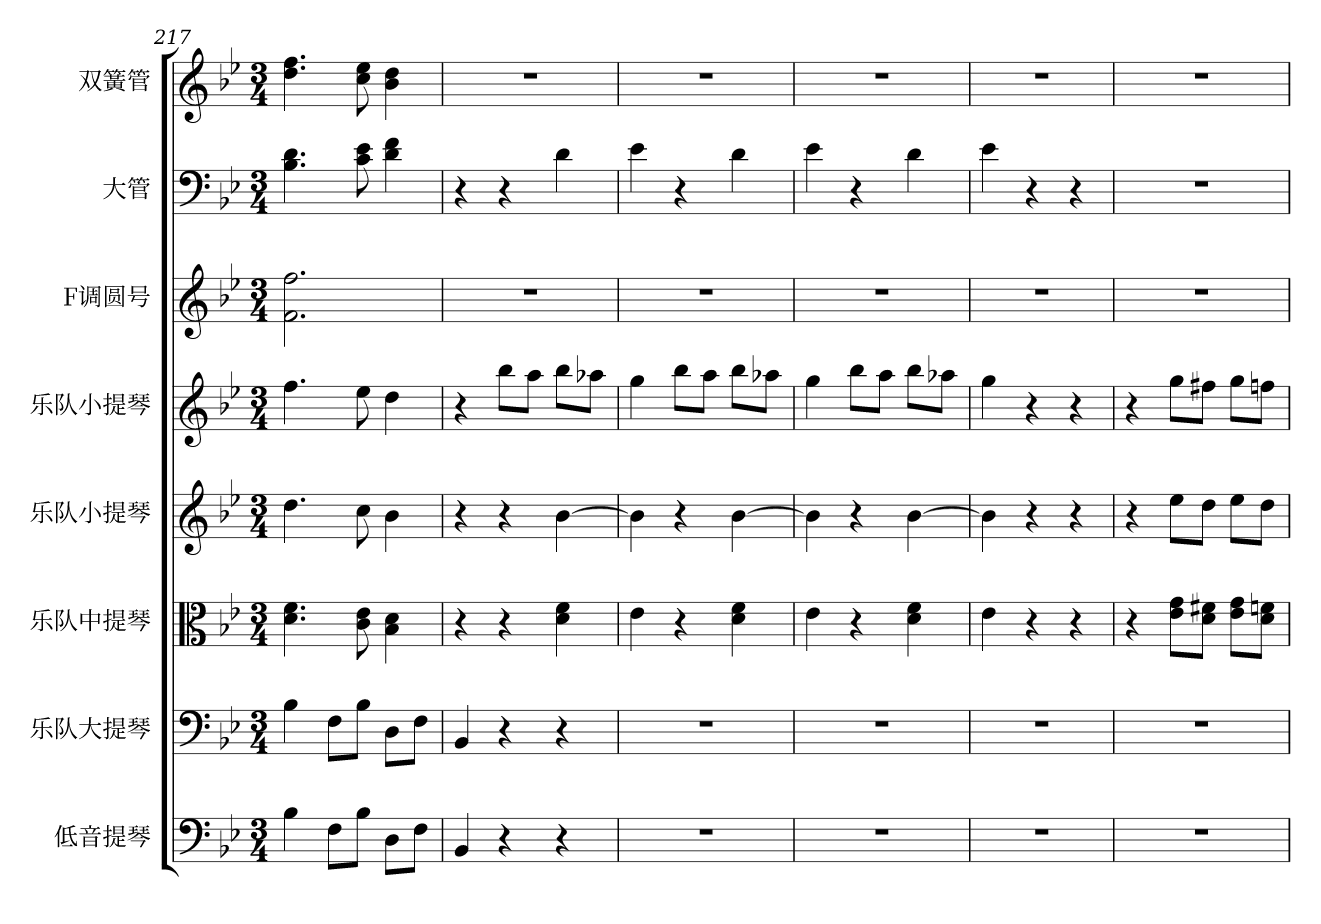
**kern	**kern	**kern	**kern	**kern	**kern	**kern	**kern
*part8	*part7	*part6	*part5	*part4	*part3	*part2	*part1
*staff8	*staff7	*staff6	*staff5	*staff4	*staff3	*staff2	*staff1
*I"低音提琴	*I"乐队大提琴	*I"乐队中提琴	*I"乐队小提琴	*I"乐队小提琴	*I"F调圆号	*I"大管	*I"双簧管
*clefF4	*clefF4	*clefC3	*clefG2	*clefG2	*clefG2	*clefF4	*clefG2
*ITrd7c12	*	*	*	*	*ITrd4c7	*	*
*k[b-e-]	*k[b-e-]	*k[b-e-]	*k[b-e-]	*k[b-e-]	*k[b-e-a-]	*k[b-e-]	*k[b-e-]
*M3/4	*M3/4	*M3/4	*M3/4	*M3/4	*M3/4	*M3/4	*M3/4
=217	=217	=217	=217	=217	=217	=217	=217
4BB-\	4B-\	4.d\ 4.f\	4.dd\	4.ff\	2.B-\ 2.b-\	4.B-\ 4.d\	4.dd\ 4.ff\
8FF\L	8F\L	.	.	.	.	.	.
8BB-\J	8B-\J	8c\ 8e-\	8cc\	8ee-\	.	8c\ 8e-\	8cc\ 8ee-\
8DD\L	8D\L	4B-\ 4d\	4b-\	4dd\	.	4d\ 4f\	4b-\ 4dd\
8FF\J	8F\J	.	.	.	.	.	.
!!LO:PB:g=z
=218	=218	=218	=218	=218	=218	=218	=218
4BBB-/	4BB-/	4r	4r	4r	2.r	4r	2.r
4r	4r	4r	4r	8bb-\L	.	4r	.
.	.	.	.	8aa\J	.	.	.
4r	4r	4d\ 4f\	[4b-\	8bb-\L	.	4d\	.
.	.	.	.	8aa-X\J	.	.	.
=219	=219	=219	=219	=219	=219	=219	=219
2.r	2.r	4e-\	4b-\]	4gg\	2.r	4e-\	2.r
.	.	4r	4r	8bb-\L	.	4r	.
.	.	.	.	8aa\J	.	.	.
.	.	4d\ 4f\	[4b-\	8bb-\L	.	4d\	.
.	.	.	.	8aa-X\J	.	.	.
=220	=220	=220	=220	=220	=220	=220	=220
2.r	2.r	4e-\	4b-\]	4gg\	2.r	4e-\	2.r
.	.	4r	4r	8bb-\L	.	4r	.
.	.	.	.	8aa\J	.	.	.
.	.	4d\ 4f\	[4b-\	8bb-\L	.	4d\	.
.	.	.	.	8aa-X\J	.	.	.
=221	=221	=221	=221	=221	=221	=221	=221
2.r	2.r	4e-\	4b-\]	4gg\	2.r	4e-\	2.r
.	.	4r	4r	4r	.	4r	.
.	.	4r	4r	4r	.	4r	.
=222	=222	=222	=222	=222	=222	=222	=222
*	*	*	*	*	*	*	*MM167
2.r	2.r	4r	4r	4r	2.r	2.r	2.r
.	.	8e-\ 8g\L	8ee-\L	8gg\L	.	.	.
.	.	8d\ 8f#X\J	8dd\J	8ff#X\J	.	.	.
.	.	8e-\ 8g\L	8ee-\L	8gg\L	.	.	.
.	.	8d\ 8fn\J	8dd\J	8ffn\J	.	.	.
=	=	=	=	=	=	=	=
*-	*-	*-	*-	*-	*-	*-	*-
